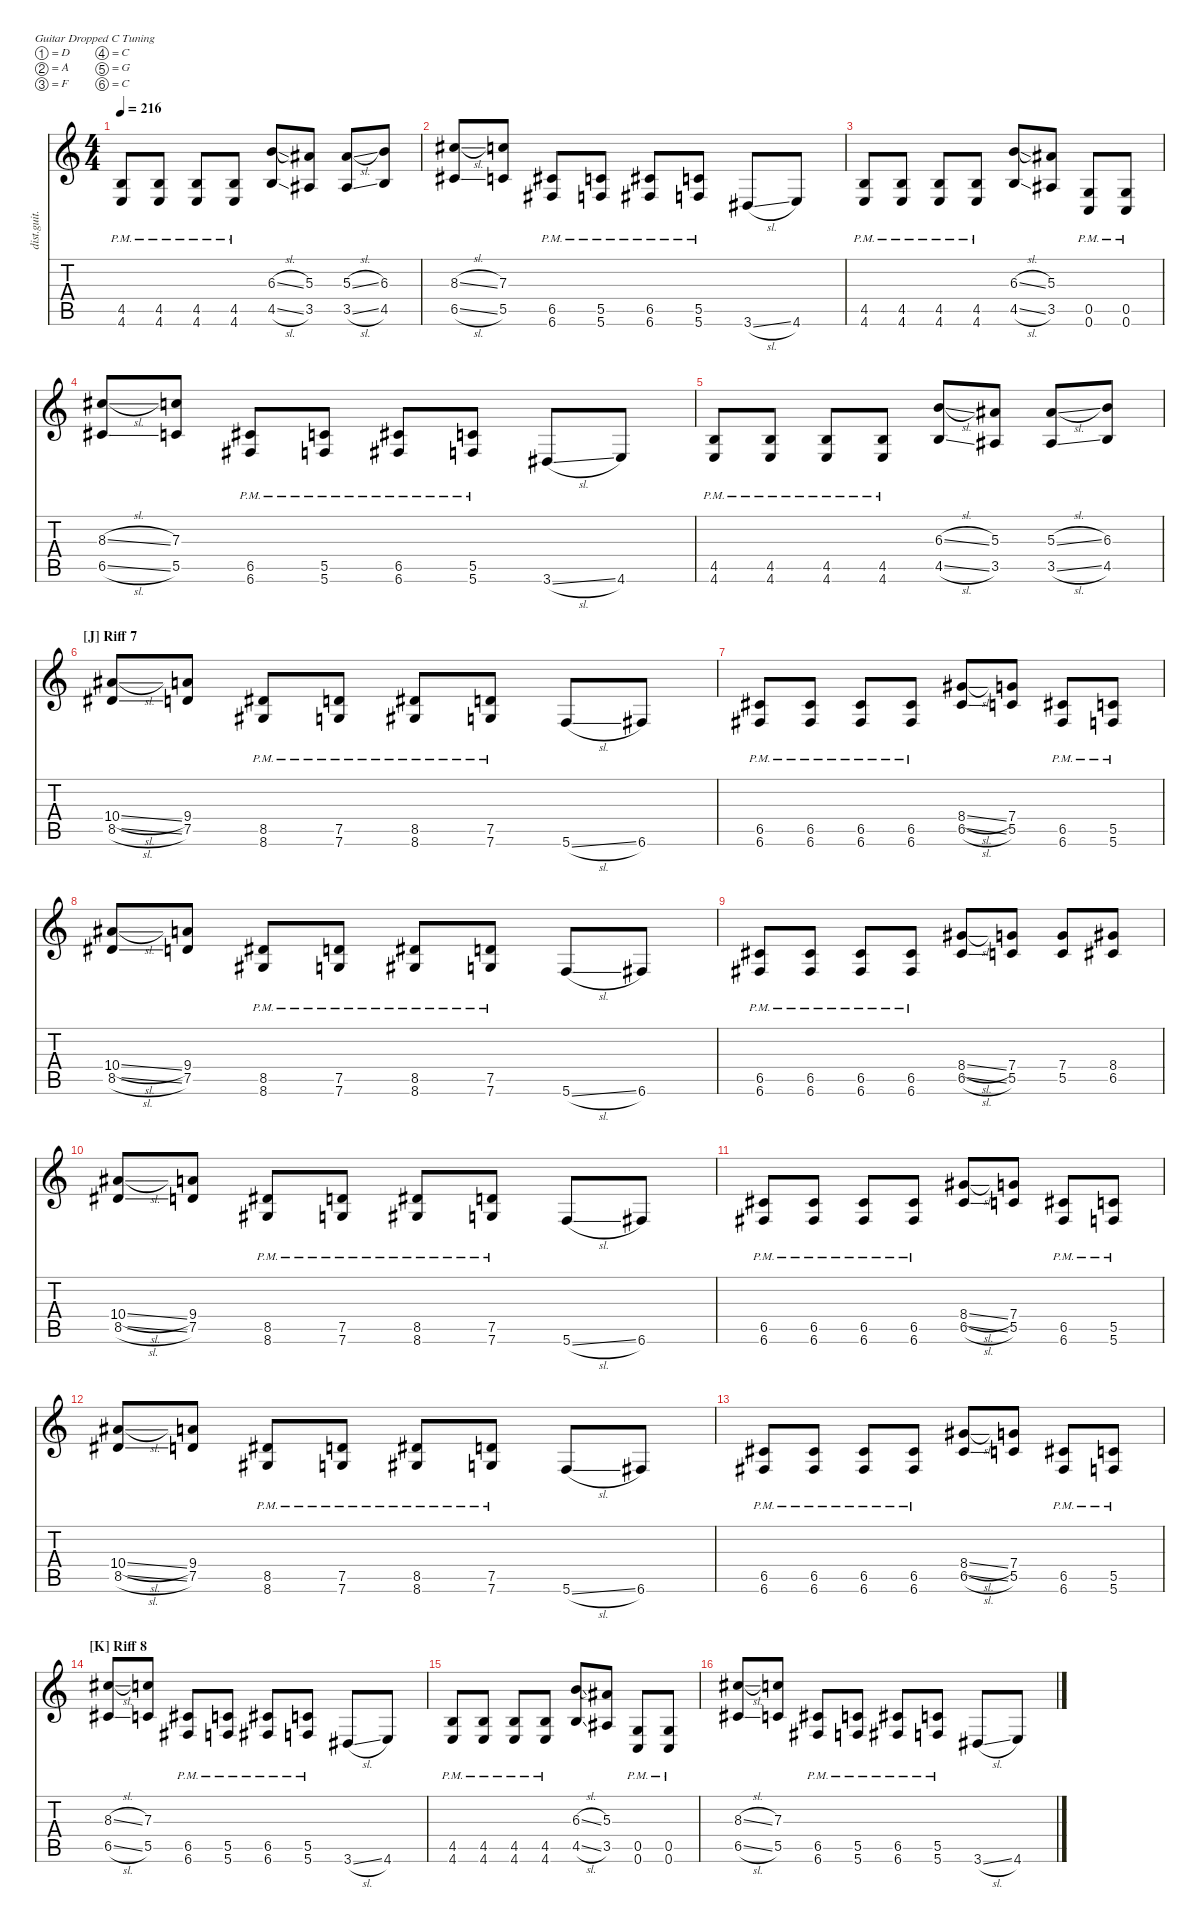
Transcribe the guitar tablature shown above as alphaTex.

\hideDynamics
\bracketExtendMode nobrackets
\track ("E.Guitar R" "dist.guit.") {instrument distortionguitar}
\staff {score tabs}
\tuning (D4 A3 F3 C3 G2 C2)
\ts (4 4)
\tempo 216
\clef g2
\ks c
(4.6{pm} 4.5{pm}).8{dy mf beam Up} (4.6{pm} 4.5{pm}).8{beam Up} (4.6{pm} 4.5{pm}).8{beam Up} (4.6{pm} 4.5{pm}).8{beam Up} (4.5{sl} 6.3{sl}).8{beam Up} (3.5{acc #} 5.3{acc #}).8{beam Up} (3.5{sl acc #} 5.3{sl acc #}).8{beam Up} (4.5 6.3).8{beam Up} |
(6.5{sl acc #} 8.3{sl acc #}).8{beam Up} (5.5 7.3).8{beam Up} (6.6{pm acc #} 6.5{pm acc #}).8{beam Up} (5.6{pm} 5.5{pm}).8{beam Up} (6.6{pm acc #} 6.5{pm acc #}).8{beam Up} (5.6{pm} 5.5{pm}).8{beam Up} 3.6{sl acc #}.8{beam Up} 4.6.8{beam Up} |
(4.6{pm} 4.5{pm}).8{beam Up} (4.6{pm} 4.5{pm}).8{beam Up} (4.6{pm} 4.5{pm}).8{beam Up} (4.6{pm} 4.5{pm}).8{beam Up} (4.5{sl} 6.3{sl}).8{beam Up} (3.5{acc #} 5.3{acc #}).8{beam Up} (0.6{pm} 0.5{pm}).8{beam Up} (0.6{pm} 0.5{pm}).8{beam Up} |
(6.5{sl acc #} 8.3{sl acc #}).8{beam Up} (5.5 7.3).8{beam Up} (6.6{pm acc #} 6.5{pm acc #}).8{beam Up} (5.6{pm} 5.5{pm}).8{beam Up} (6.6{pm acc #} 6.5{pm acc #}).8{beam Up} (5.6{pm} 5.5{pm}).8{beam Up} 3.6{sl acc #}.8{beam Up} 4.6.8{beam Up} |
(4.6{pm} 4.5{pm}).8{beam Up} (4.6{pm} 4.5{pm}).8{beam Up} (4.6{pm} 4.5{pm}).8{beam Up} (4.6{pm} 4.5{pm}).8{beam Up} (4.5{sl} 6.3{sl}).8{beam Up} (3.5{acc #} 5.3{acc #}).8{beam Up} (3.5{sl acc #} 5.3{sl acc #}).8{beam Up} (4.5 6.3).8{beam Up} |
\section ("J" "Riff 7")
(8.5{sl acc #} 10.4{sl acc #}).8{beam Up} (7.5 9.4).8{beam Up} (8.6{pm acc #} 8.5{pm acc #}).8{beam Up} (7.6{pm} 7.5{pm}).8{beam Up} (8.6{pm acc #} 8.5{pm acc #}).8{beam Up} (7.6{pm} 7.5{pm}).8{beam Up} 5.6{sl}.8{beam Up} 6.6{acc #}.8{beam Up} |
(6.6{pm acc #} 6.5{pm acc #}).8{beam Up} (6.6{pm acc #} 6.5{pm acc #}).8{beam Up} (6.6{pm acc #} 6.5{pm acc #}).8{beam Up} (6.6{pm acc #} 6.5{pm acc #}).8{beam Up} (6.5{sl acc #} 8.4{sl acc #}).8{beam Up} (5.5 7.4).8{beam Up} (6.6{pm acc #} 6.5{pm acc #}).8{beam Up} (5.6{pm} 5.5{pm}).8{beam Up} |
(8.5{sl acc #} 10.4{sl acc #}).8{beam Up} (7.5 9.4).8{beam Up} (8.6{pm acc #} 8.5{pm acc #}).8{beam Up} (7.6{pm} 7.5{pm}).8{beam Up} (8.6{pm acc #} 8.5{pm acc #}).8{beam Up} (7.6{pm} 7.5{pm}).8{beam Up} 5.6{sl}.8{beam Up} 6.6{acc #}.8{beam Up} |
(6.6{pm acc #} 6.5{pm acc #}).8{beam Up} (6.6{pm acc #} 6.5{pm acc #}).8{beam Up} (6.6{pm acc #} 6.5{pm acc #}).8{beam Up} (6.6{pm acc #} 6.5{pm acc #}).8{beam Up} (6.5{sl acc #} 8.4{sl acc #}).8{beam Up} (5.5 7.4).8{beam Up} (5.5 7.4).8{beam Up} (6.5{acc #} 8.4{acc #}).8{beam Up} |
(8.5{sl acc #} 10.4{sl acc #}).8{beam Up} (7.5 9.4).8{beam Up} (8.6{pm acc #} 8.5{pm acc #}).8{beam Up} (7.6{pm} 7.5{pm}).8{beam Up} (8.6{pm acc #} 8.5{pm acc #}).8{beam Up} (7.6{pm} 7.5{pm}).8{beam Up} 5.6{sl}.8{beam Up} 6.6{acc #}.8{beam Up} |
(6.6{pm acc #} 6.5{pm acc #}).8{beam Up} (6.6{pm acc #} 6.5{pm acc #}).8{beam Up} (6.6{pm acc #} 6.5{pm acc #}).8{beam Up} (6.6{pm acc #} 6.5{pm acc #}).8{beam Up} (6.5{sl acc #} 8.4{sl acc #}).8{beam Up} (5.5 7.4).8{beam Up} (6.6{pm acc #} 6.5{pm acc #}).8{beam Up} (5.6{pm} 5.5{pm}).8{beam Up} |
(8.5{sl acc #} 10.4{sl acc #}).8{beam Up} (7.5 9.4).8{beam Up} (8.6{pm acc #} 8.5{pm acc #}).8{beam Up} (7.6{pm} 7.5{pm}).8{beam Up} (8.6{pm acc #} 8.5{pm acc #}).8{beam Up} (7.6{pm} 7.5{pm}).8{beam Up} 5.6{sl}.8{beam Up} 6.6{acc #}.8{beam Up} |
(6.6{pm acc #} 6.5{pm acc #}).8{beam Up} (6.6{pm acc #} 6.5{pm acc #}).8{beam Up} (6.6{pm acc #} 6.5{pm acc #}).8{beam Up} (6.6{pm acc #} 6.5{pm acc #}).8{beam Up} (6.5{sl acc #} 8.4{sl acc #}).8{beam Up} (5.5 7.4).8{beam Up} (6.6{pm acc #} 6.5{pm acc #}).8{beam Up} (5.6{pm} 5.5{pm}).8{beam Up} |
\section ("K" "Riff 8")
(6.5{sl acc #} 8.3{sl acc #}).8{beam Up} (5.5 7.3).8{beam Up} (6.6{pm acc #} 6.5{pm acc #}).8{beam Up} (5.6{pm} 5.5{pm}).8{beam Up} (6.6{pm acc #} 6.5{pm acc #}).8{beam Up} (5.6{pm} 5.5{pm}).8{beam Up} 3.6{sl acc #}.8{beam Up} 4.6.8{beam Up} |
(4.6{pm} 4.5{pm}).8{beam Up} (4.6{pm} 4.5{pm}).8{beam Up} (4.6{pm} 4.5{pm}).8{beam Up} (4.6{pm} 4.5{pm}).8{beam Up} (4.5{sl} 6.3{sl}).8{beam Up} (3.5{acc #} 5.3{acc #}).8{beam Up} (0.6{pm} 0.5{pm}).8{beam Up} (0.6{pm} 0.5{pm}).8{beam Up} |
(6.5{sl acc #} 8.3{sl acc #}).8{beam Up} (5.5 7.3).8{beam Up} (6.6{pm acc #} 6.5{pm acc #}).8{beam Up} (5.6{pm} 5.5{pm}).8{beam Up} (6.6{pm acc #} 6.5{pm acc #}).8{beam Up} (5.6{pm} 5.5{pm}).8{beam Up} 3.6{sl acc #}.8{beam Up} 4.6.8{beam Up}
